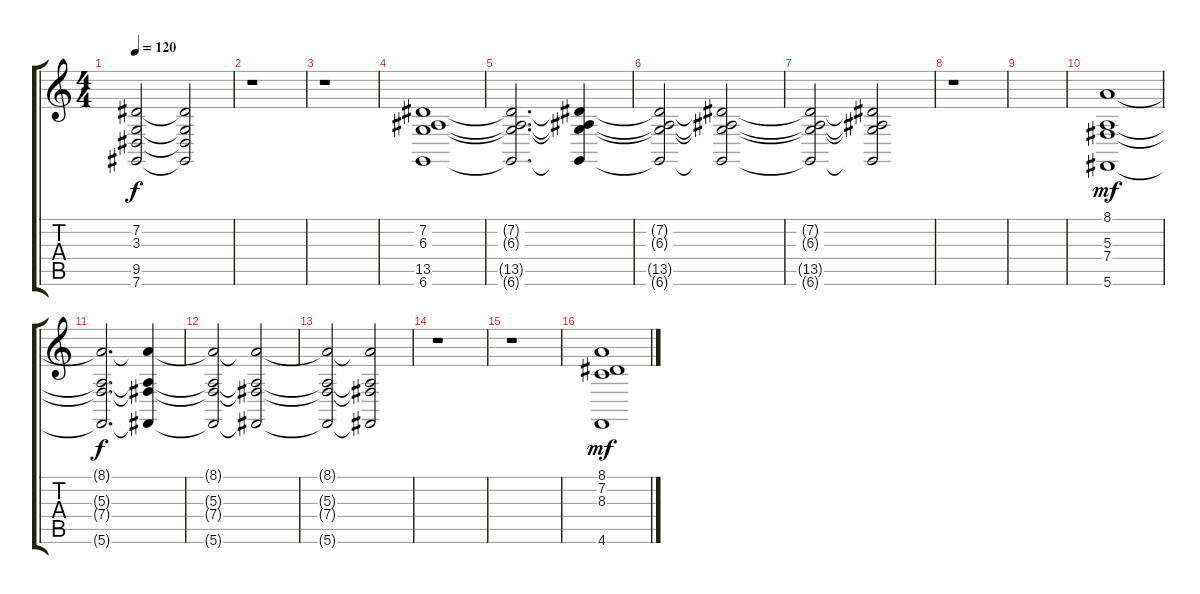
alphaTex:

\track "" {instrument stringensemble1}
\staff {score tabs}
\tuning (Db4 Ab3 E3 B2 Gb2 Db2) {hide}
\ts (4 4)
\tempo 120
\clef g2
\ks c
(7.2{t} 3.3{t} 9.5{t} 7.6{t}).2{dy f} (7.2{t} 3.3{t} 9.5{t} 7.6{t}).2{volume 0} |
r.1 |
r.1 |
(7.2 6.3 13.5 6.6).1{volume 6} |
(7.2{t} 6.3{t} 13.5{t} 6.6{t}).2{d} (7.2{t} 6.3{t} 13.5{t} 6.6{t}).4{volume 2} |
(7.2{t} 6.3{t} 13.5{t} 6.6{t}).2 (7.2{t} 6.3{t} 13.5{t} 6.6{t}).2 |
(7.2{t} 6.3{t} 13.5{t} 6.6{t}).2 (7.2{t} 6.3{t} 13.5{t} 6.6{t}).2{volume 0} |
r.1 |
|
(8.1 5.3 7.4 5.6).1{dy mf volume 6} |
(8.1{t} 5.3{t} 7.4{t} 5.6{t}).2{d dy f} (8.1{t} 5.3{t} 7.4{t} 5.6{t}).4{volume 2} |
(8.1{t} 5.3{t} 7.4{t} 5.6{t}).2 (8.1{t} 5.3{t} 7.4{t} 5.6{t}).2 |
(8.1{t} 5.3{t} 7.4{t} 5.6{t}).2 (8.1{t} 5.3{t} 7.4{t} 5.6{t}).2{volume 0} |
r.1 |
r.1 |
(8.1 7.2 8.3 4.6).1{dy mf volume 6}
